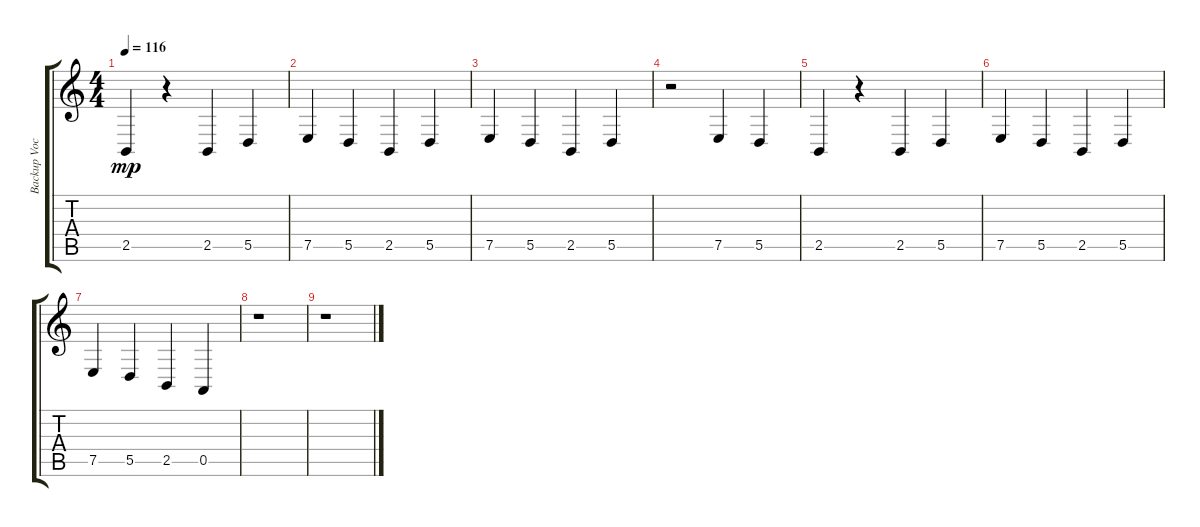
\track ("Backup Vocals (Matt, Rob, + others)" "Backup Voc") {instrument brightacousticpiano}
\staff {score tabs}
\tuning (E4 B3 G3 D3 A2 D2) {hide}
\ts (4 4)
\tempo 116
\clef g2
\ks c
2.5.4{dy mp} r.4 2.5.4 5.5.4 |
7.5.4 5.5.4 2.5.4 5.5.4 |
7.5.4 5.5.4 2.5.4 5.5.4 |
r.2 7.5.4 5.5.4 |
2.5.4 r.4 2.5.4 5.5.4 |
7.5.4 5.5.4 2.5.4 5.5.4 |
7.5.4 5.5.4 2.5.4 0.5.4 |
r.1 |
r.1
